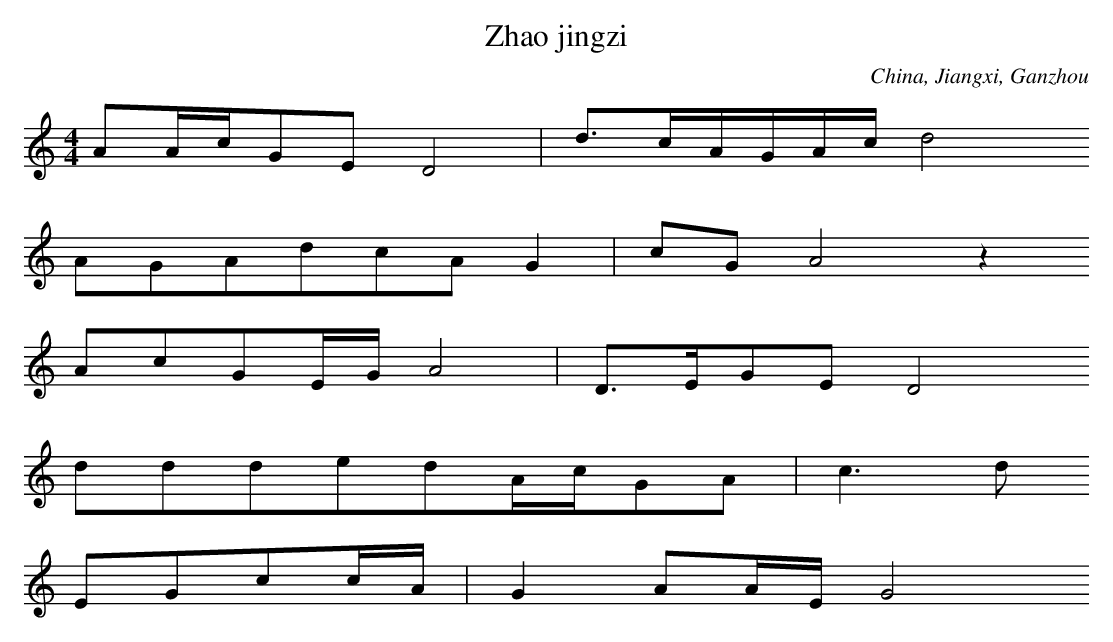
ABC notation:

X:1
T: Zhao jingzi
O: China, Jiangxi, Ganzhou
M: 4/4
L: 1/16
K: C
A2AcG2E2D8 | d3cAGAcd8
A2G2A2d2c2A2G4 | c2G2A8z4
A2c2G2EGA8 | D3EG2E2D8
d2d2d2e2d2AcG2A2 | c6d2
E2G2c2cA | G4A2AEG8
